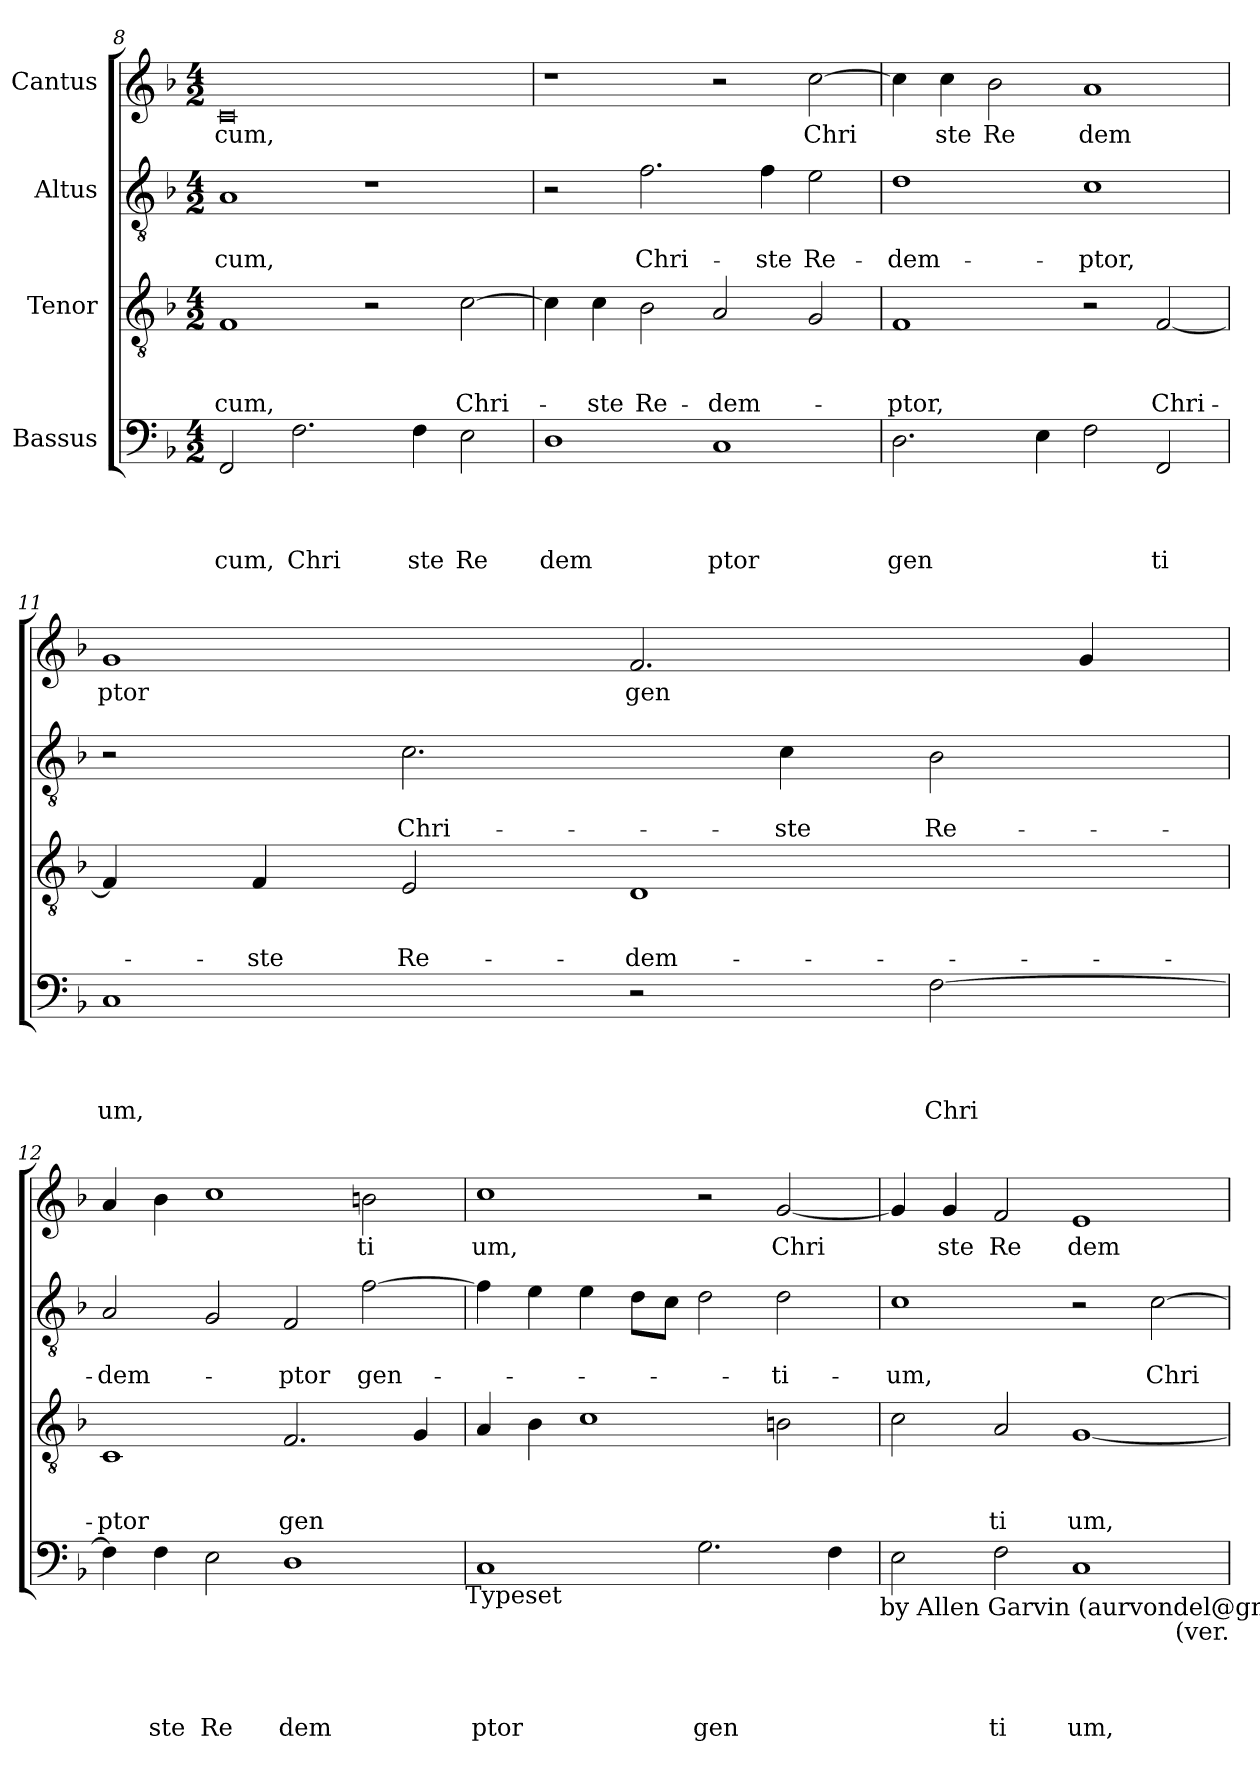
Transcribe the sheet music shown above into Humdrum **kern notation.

**kern	**text	**text	**text	**text	**kern	**text	**text	**text	**kern	**text	**text	**kern	**text
*part4	*part4	*part4	*part4	*part4	*part3	*part3	*part3	*part3	*part2	*part2	*part2	*part1	*part1
*staff4	*staff4	*staff4	*staff4	*staff4	*staff3	*staff3	*staff3	*staff3	*staff2	*staff2	*staff2	*staff1	*staff1
*I"Bassus	*	*	*	*	*I"Tenor	*	*	*	*I"Altus	*	*	*I"Cantus	*
*clefF4	*	*	*	*	*clefGv2	*	*	*	*clefGv2	*	*	*clefG2	*
*k[b-]	*	*	*	*	*k[b-]	*	*	*	*k[b-]	*	*	*k[b-]	*
*F:	*	*	*	*	*F:	*	*	*	*F:	*	*	*F:	*
*M4/2	*	*	*	*	*M4/2	*	*	*	*M4/2	*	*	*M4/2	*
=8	=8	=8	=8	=8	=8	=8	=8	=8	=8	=8	=8	=8	=8
!	!	!	!	!LO:LY:b	!	!	!	!LO:LY:b	!	!	!LO:LY:b	!	!LO:LY:b
2FF/	.	.	.	cum,	1F	.	.	-cum,	1A	.	-cum,	0c	cum,
!	!	!	!	!LO:LY:b	!	!	!	!	!	!	!	!	!
2.F\	.	.	.	Chri	.	.	.	.	.	.	.	.	.
.	.	.	.	.	2r	.	.	.	1r	.	.	.	.
!	!	!	!	!LO:LY:b	!	!	!	!	!	!	!	!	!
4F\	.	.	.	ste	.	.	.	.	.	.	.	.	.
!	!	!	!	!LO:LY:b	!	!	!	!LO:LY:b	!	!	!	!	!
2E\	.	.	.	Re	[>2c\	.	.	Chri-	.	.	.	.	.
=9	=9	=9	=9	=9	=9	=9	=9	=9	=9	=9	=9	=9	=9
!	!	!	!	!LO:LY:b	!	!	!	!	!	!	!	!	!
1D	.	.	.	dem	4c\]	.	.	.	2r	.	.	1r	.
!	!	!	!	!	!	!	!	!LO:LY:b	!	!	!	!	!
.	.	.	.	.	4c\	.	.	-ste	.	.	.	.	.
!	!	!	!	!	!	!	!	!LO:LY:b	!	!	!LO:LY:b	!	!
.	.	.	.	.	2B-\	.	.	Re-	2.f\	.	Chri-	.	.
!	!	!	!	!LO:LY:b	!	!	!	!LO:LY:b	!	!	!	!	!
1C	.	.	.	ptor	2A/	.	.	-dem-	.	.	.	2r	.
!	!	!	!	!	!	!	!	!	!	!	!LO:LY:b	!	!
.	.	.	.	.	.	.	.	.	4f\	.	-ste	.	.
!	!	!	!	!	!	!	!	!	!	!	!LO:LY:b	!	!LO:LY:b
.	.	.	.	.	2G/	.	.	.	2e\	.	Re-	[>2cc\	Chri
=10	=10	=10	=10	=10	=10	=10	=10	=10	=10	=10	=10	=10	=10
!	!	!	!	!LO:LY:b	!	!	!	!LO:LY:b	!	!	!LO:LY:b	!	!
2.D\	.	.	.	gen	1F	.	.	-ptor,	1d	.	-dem-	4cc\]	.
!	!	!	!	!	!	!	!	!	!	!	!	!	!LO:LY:b
.	.	.	.	.	.	.	.	.	.	.	.	4cc\	ste
!	!	!	!	!	!	!	!	!	!	!	!	!	!LO:LY:b
.	.	.	.	.	.	.	.	.	.	.	.	2b-\	Re
4E\	.	.	.	.	.	.	.	.	.	.	.	.	.
!	!	!	!	!	!	!	!	!	!	!	!LO:LY:b	!	!LO:LY:b
2F\	.	.	.	.	2r	.	.	.	1c	.	-ptor,	1a	dem
!	!	!	!	!LO:LY:b	!	!	!	!LO:LY:b	!	!	!	!	!
2FF/	.	.	.	ti	[<2F/	.	.	Chri-	.	.	.	.	.
=11	=11	=11	=11	=11	=11	=11	=11	=11	=11	=11	=11	=11	=11
!	!	!	!	!LO:LY:b	!	!	!	!	!	!	!	!	!LO:LY:b
1C	.	.	.	um,	4F/]	.	.	.	2r	.	.	1g	ptor
!	!	!	!	!	!	!	!	!LO:LY:b	!	!	!	!	!
.	.	.	.	.	4F/	.	.	-ste	.	.	.	.	.
!	!	!	!	!	!	!	!	!LO:LY:b	!	!	!LO:LY:b	!	!
.	.	.	.	.	2E/	.	.	Re-	2.c\	.	Chri-	.	.
!	!	!	!	!	!	!	!	!LO:LY:b	!	!	!	!	!LO:LY:b
2r	.	.	.	.	1D	.	.	-dem-	.	.	.	2.f/	gen
!	!	!	!	!	!	!	!	!	!	!	!LO:LY:b	!	!
.	.	.	.	.	.	.	.	.	4c\	.	-ste	.	.
!	!	!	!	!LO:LY:b	!	!	!	!	!	!	!LO:LY:b	!	!
[<2F\	.	.	.	Chri	.	.	.	.	2B-\	.	Re-	.	.
.	.	.	.	.	.	.	.	.	.	.	.	4g/	.
!!LO:PB:g=z
=12	=12	=12	=12	=12	=12	=12	=12	=12	=12	=12	=12	=12	=12
!	!	!	!	!	!	!	!	!LO:LY:b	!	!	!LO:LY:b	!	!
4F\]	.	.	.	.	1C	.	.	-ptor	2A/	.	-dem-	4a/	.
!	!	!	!	!LO:LY:b	!	!	!	!	!	!	!	!	!
4F\	.	.	.	ste	.	.	.	.	.	.	.	4b-\	.
!	!	!	!	!LO:LY:b	!	!	!	!	!	!	!	!	!
2E\	.	.	.	Re	.	.	.	.	2G/	.	.	1cc	.
!	!	!	!	!LO:LY:b	!	!	!	!LO:LY:b	!	!	!LO:LY:b	!	!
1D	.	.	.	dem	2.F/	.	.	gen	2F/	.	-ptor	.	.
!	!	!	!	!	!	!	!	!	!	!	!LO:LY:b	!	!LO:LY:b
.	.	.	.	.	.	.	.	.	[>2f\	.	gen-	2bn\	ti
.	.	.	.	.	4G/	.	.	.	.	.	.	.	.
!LO:TX:b:t=Typeset	!	!	!	!	!	!	!	!	!	!	!	!	!
=13	=13	=13	=13	=13	=13	=13	=13	=13	=13	=13	=13	=13	=13
!	!	!	!	!LO:LY:b	!	!	!	!	!	!	!	!	!LO:LY:b
1C	.	.	.	ptor	4A/	.	.	.	4f\]	.	.	1cc	um,
.	.	.	.	.	4B-\	.	.	.	4e\	.	.	.	.
.	.	.	.	.	1c	.	.	.	4e\	.	.	.	.
.	.	.	.	.	.	.	.	.	8d\L	.	.	.	.
.	.	.	.	.	.	.	.	.	8c\J	.	.	.	.
!	!	!	!	!LO:LY:b	!	!	!	!	!	!	!	!	!
2.G\	.	.	.	gen	.	.	.	.	2d\	.	.	2r	.
!	!	!	!	!	!	!	!	!	!	!	!LO:LY:b	!	!LO:LY:b
.	.	.	.	.	2Bn\	.	.	.	2d\	.	-ti-	[<2g/	Chri
4F\	.	.	.	.	.	.	.	.	.	.	.	.	.
!LO:TX:b:t=by Allen Garvin (aurvondel@gmail.com)	!	!	!	!	!	!	!	!	!	!	!	!	!
=14	=14	=14	=14	=14	=14	=14	=14	=14	=14	=14	=14	=14	=14
!	!	!	!	!	!	!	!	!	!	!	!LO:LY:b	!	!
2E\	.	.	.	.	2c\	.	.	.	1c	.	-um,	4g/]	.
!	!	!	!	!	!	!	!	!	!	!	!	!	!LO:LY:b
.	.	.	.	.	.	.	.	.	.	.	.	4g/	ste
!	!	!	!	!LO:LY:b	!	!	!	!LO:LY:b	!	!	!	!	!LO:LY:b
2F\	.	.	.	ti	2A/	.	.	ti	.	.	.	2f/	Re
!	!	!	!	!LO:LY:b	!	!	!	!LO:LY:b	!	!	!	!	!LO:LY:b
1C	.	.	.	um,	[<1G	.	.	um,	2r	.	.	1e	dem
!	!	!	!	!	!	!	!	!	!	!	!LO:LY:b	!	!
.	.	.	.	.	.	.	.	.	[>2c\	.	Chri-	.	.
!LO:TX:b:t=(ver.	!	!	!	!	!	!	!	!	!	!	!	!	!
=	=	=	=	=	=	=	=	=	=	=	=	=	=
*-	*-	*-	*-	*-	*-	*-	*-	*-	*-	*-	*-	*-	*-
